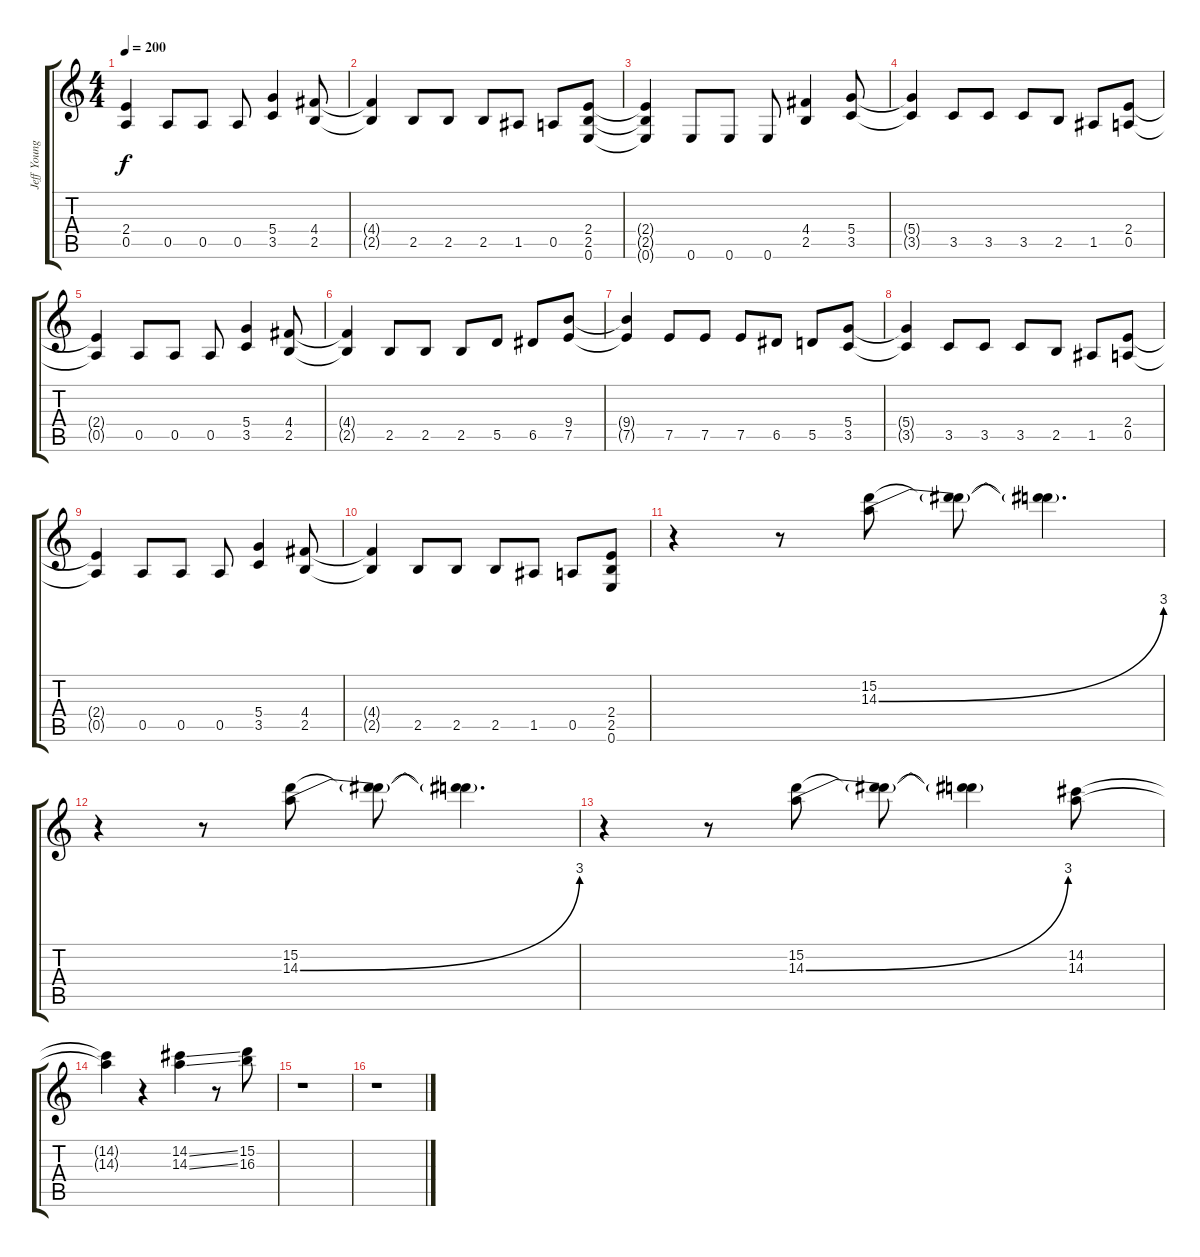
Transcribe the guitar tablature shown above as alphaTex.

\track ("Jeff Young" "Jeff Young") {instrument distortionguitar}
\staff {score tabs}
\tuning (E4 B3 G3 D3 A2 E2) {hide}
\ts (4 4)
\tempo 200
\clef g2
\ks c
(2.4{t} 0.5{t}).4{dy f} 0.5.8 0.5.8 0.5.8 (5.4 3.5).4 (4.4 2.5).8 |
(4.4{t} 2.5{t}).4 2.5.8 2.5.8 2.5.8 1.5.8 0.5.8 (2.4 2.5 0.6).8 |
(2.4{t} 2.5{t} 0.6{t}).4 0.6.8 0.6.8 0.6.8 (4.4 2.5).4 (5.4 3.5).8 |
(5.4{t} 3.5{t}).4 3.5.8 3.5.8 3.5.8 2.5.8 1.5.8 (2.4 0.5).8 |
(2.4{t} 0.5{t}).4 0.5.8 0.5.8 0.5.8 (5.4 3.5).4 (4.4 2.5).8 |
(4.4{t} 2.5{t}).4 2.5.8 2.5.8 2.5.8 5.5.8 6.5.8 (9.4 7.5).8 |
(9.4{t} 7.5{t}).4 7.5.8 7.5.8 7.5.8 6.5.8 5.5.8 (5.4 3.5).8 |
(5.4{t} 3.5{t}).4 3.5.8 3.5.8 3.5.8 2.5.8 1.5.8 (2.4 0.5).8 |
(2.4{t} 0.5{t}).4 0.5.8 0.5.8 0.5.8 (5.4 3.5).4 (4.4 2.5).8 |
(4.4{t} 2.5{t}).4 2.5.8 2.5.8 2.5.8 1.5.8 0.5.8 (2.4 2.5 0.6).8 |
r.4 r.8 (15.2 14.3{be (bend 0 0 60 12)}).8 (15.2{t} 14.3{t}).8 (15.2{t} 14.3{t}).4{d} |
r.4 r.8 (15.2 14.3{be (bend 0 0 60 12)}).8 (15.2{t} 14.3{t}).8 (15.2{t} 14.3{t}).4{d} |
r.4 r.8 (15.2 14.3{be (bend 0 0 60 12)}).8 (15.2{t} 14.3{t}).8 (15.2{t} 14.3{t}).4 (14.2 14.3).8 |
(14.2{t} 14.3{t}).4 r.4 (14.2{ss} 14.3{ss}).4 r.8 (15.2 16.3).8 |
r.1 |
r.1
